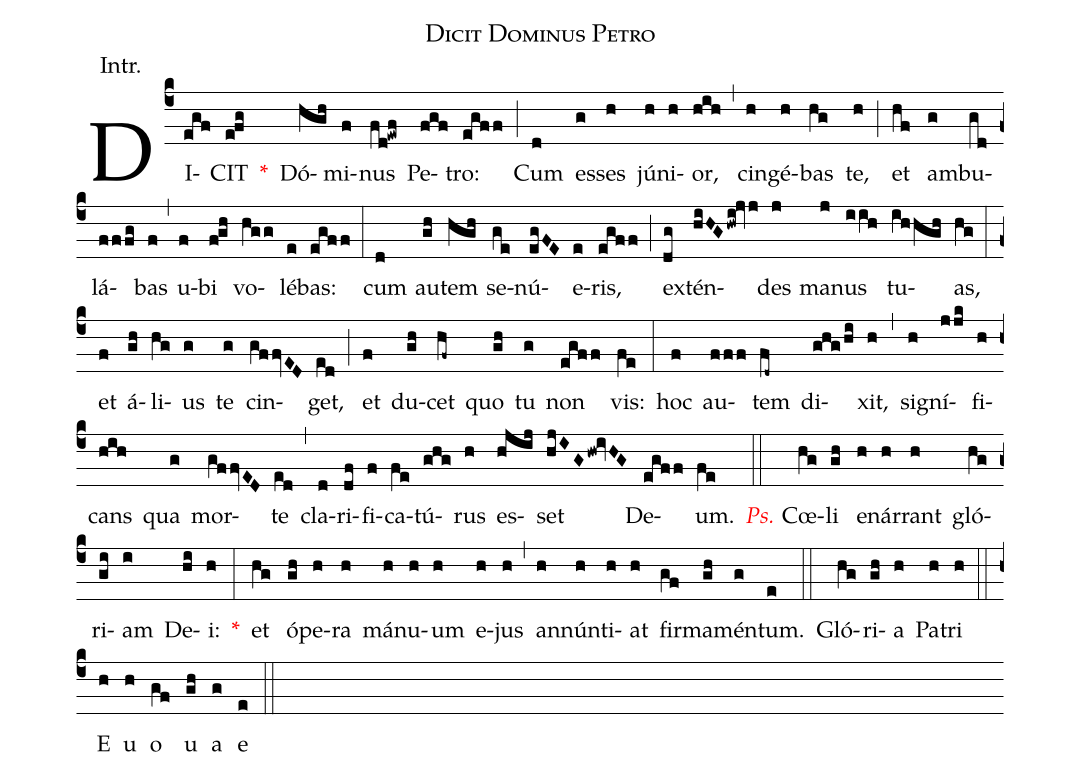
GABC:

name:Dicit Dominus Petro;
annotation:Intr.;
mode:IV.;
office-part:Introit;
%%
(c4) DI(egf)CIT(e!fg) <v>\red{*}</v>() Dó(hgh)mi(f)nus(fd!ewf) Pe(fgf)tro:(egff) (;) Cum(d) es(g)ses(h) jú(h)ni(h)or,(hih) (,) cin(h)gé(h)bas(hg) te,(h) (;) et(hf) am(g)bu(gd)lá(fffg)bas(f) (,) u(f)bi(f!gh) vo(hgg)lé(e)bas:(egff) (:) cum(d) au(gh)tem(hgh) se(ge)nú(egFE)e(e)ris,(egff) (;) ex(dg)tén(hiHGhwi!jvj)des(j) ma(j)nus(iih) tu(ihhgh)as,(hg) (:) et(f) á(gh)li(hg)us(g) te(g) cin(gffvED)get,(ed) (;) et(f) du(gh)cet(hf~) quo(gh) tu(g) non(egff) vis:(fe) (:) hoc(f) au(fff)tem(fd~) di(ghg/hi)xit,(h) (,) si(h)gní(jjk)fi(h)cans(hih) qua(g) mor(gffvED)te(ed) (,) cla(d)ri(df)fi(f)ca(fe)tú(ghg)rus(h) es(hjij)set(hjIGhw!ivHG) De(egff)um.(fe) (::) <v>\redit{Ps.}</v> Cœ(hg)li(gh) e(h)nár(h)rant(h) gló(hg)ri(gi)am(i) De(hi)i:(h) <v>\red{*}</v>(:) et(hg) ó(gh)pe(h)ra(h) má(h)nu(h)um(h) e(h)jus(h) (,) an(h)nún(h)ti(h)at(h) fir(gf)ma(gh)mén(g)tum.(e) (::) Gló(hg)ri(gh)a(h) Pa(h)tri(h) (::) E(h) u(h) o(gf) u(gh) a(g) e(e) (::)
